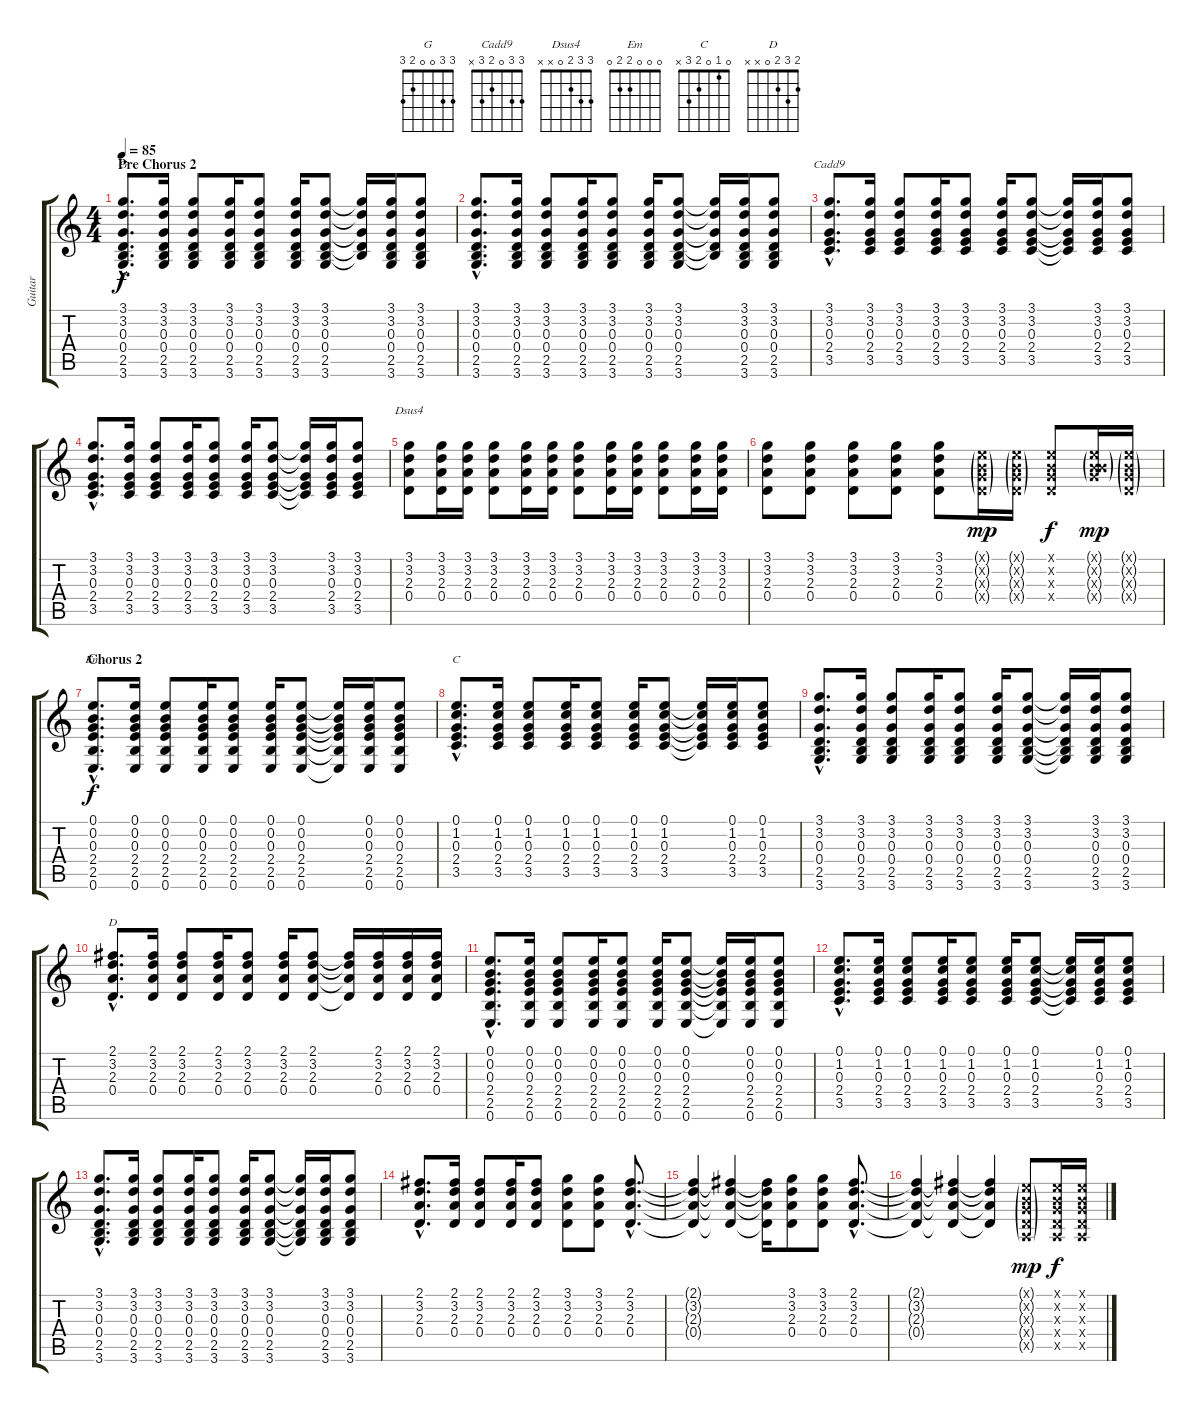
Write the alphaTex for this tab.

\track ("Guitar" "Guitar") {instrument acousticguitarsteel}
\staff {score tabs}
\tuning (E4 B3 G3 D3 A2 E2) {hide}
\chord ("G" 3 3 0 0 2 3)
\chord ("Cadd9" 3 3 0 2 3 x)
\chord ("Dsus4" 3 3 2 0 x x)
\chord ("Em" 0 0 0 2 2 0)
\chord ("C" 0 1 0 2 3 x)
\chord ("D" 2 3 2 0 x x)
\ts (4 4)
\section ("" "Pre Chorus 2")
\tempo 85
\clef g2
\ks c
(3.1{hac} 3.2{hac} 0.3{hac} 0.4{hac} 2.5{hac} 3.6{hac}).8{d ch "G" dy f} (3.1 3.2 0.3 0.4 2.5 3.6).16 (3.1 3.2 0.3 0.4 2.5 3.6).8 (3.1 3.2 0.3 0.4 2.5 3.6).16 (3.1 3.2 0.3 0.4 2.5 3.6).8 (3.1 3.2 0.3 0.4 2.5 3.6).16 (3.1 3.2 0.3 0.4 2.5 3.6).8 (3.1{t} 3.2{t} 0.3{t} 0.4{t} 2.5{t}).16 (3.1 3.2 0.3 0.4 2.5 3.6).16 (3.1 3.2 0.3 0.4 2.5 3.6).8 |
(3.1{hac} 3.2{hac} 0.3{hac} 0.4{hac} 2.5{hac} 3.6{hac}).8{d} (3.1 3.2 0.3 0.4 2.5 3.6).16 (3.1 3.2 0.3 0.4 2.5 3.6).8 (3.1 3.2 0.3 0.4 2.5 3.6).16 (3.1 3.2 0.3 0.4 2.5 3.6).8 (3.1 3.2 0.3 0.4 2.5 3.6).16 (3.1 3.2 0.3 0.4 2.5 3.6).8 (3.1{t} 3.2{t} 0.3{t} 0.4{t} 2.5{t}).16 (3.1 3.2 0.3 0.4 2.5 3.6).16 (3.1 3.2 0.3 0.4 2.5 3.6).8 |
(3.1{hac} 3.2{hac} 0.3{hac} 2.4{hac} 3.5{hac}).8{d ch "Cadd9"} (3.1 3.2 0.3 2.4 3.5).16 (3.1 3.2 0.3 2.4 3.5).8 (3.1 3.2 0.3 2.4 3.5).16 (3.1 3.2 0.3 2.4 3.5).8 (3.1 3.2 0.3 2.4 3.5).16 (3.1 3.2 0.3 2.4 3.5).8 (3.1{t} 3.2{t} 0.3{t} 2.4{t} 3.5{t}).16 (3.1 3.2 0.3 2.4 3.5).16 (3.1 3.2 0.3 2.4 3.5).8 |
(3.1{hac} 3.2{hac} 0.3{hac} 2.4{hac} 3.5{hac}).8{d} (3.1 3.2 0.3 2.4 3.5).16 (3.1 3.2 0.3 2.4 3.5).8 (3.1 3.2 0.3 2.4 3.5).16 (3.1 3.2 0.3 2.4 3.5).8 (3.1 3.2 0.3 2.4 3.5).16 (3.1 3.2 0.3 2.4 3.5).8 (3.1{t} 3.2{t} 0.3{t} 2.4{t} 3.5{t}).16 (3.1 3.2 0.3 2.4 3.5).16 (3.1 3.2 0.3 2.4 3.5).8 |
(3.1 3.2 2.3 0.4).8{ch "Dsus4"} (3.1 3.2 2.3 0.4).16 (3.1 3.2 2.3 0.4).16 (3.1 3.2 2.3 0.4).8 (3.1 3.2 2.3 0.4).16 (3.1 3.2 2.3 0.4).16 (3.1 3.2 2.3 0.4).8 (3.1 3.2 2.3 0.4).16 (3.1 3.2 2.3 0.4).16 (3.1 3.2 2.3 0.4).8 (3.1 3.2 2.3 0.4).16 (3.1 3.2 2.3 0.4).16 |
(3.1 3.2 2.3 0.4).8 (3.1 3.2 2.3 0.4).8 (3.1 3.2 2.3 0.4).8 (3.1 3.2 2.3 0.4).8 (3.1 3.2 2.3 0.4).8 (0.1{g x} 0.2{g x} 0.3{g x} 0.4{g x}).16{dy mp} (0.1{g x} 0.2{g x} 0.3{g x} 0.4{g x}).16 (0.1{x} 0.2{x} 0.3{x} 0.4{x}).8{dy f} (0.1{g x} 0.2{g x} 0.3{g x} 9.4{g x}).16{dy mp} (0.1{g x} 0.2{g x} 0.3{g x} 0.4{g x}).16 |
\section ("" "Chorus 2")
(0.1{hac} 0.2{hac} 0.3{hac} 2.4{hac} 2.5{hac} 0.6{hac}).8{d ch "Em" dy f} (0.1 0.2 0.3 2.4 2.5 0.6).16 (0.1 0.2 0.3 2.4 2.5 0.6).8 (0.1 0.2 0.3 2.4 2.5 0.6).16 (0.1 0.2 0.3 2.4 2.5 0.6).8 (0.1 0.2 0.3 2.4 2.5 0.6).16 (0.1 0.2 0.3 2.4 2.5 0.6).8 (0.1{t} 0.2{t} 0.3{t} 2.4{t} 2.5{t} 0.6{t}).16 (0.1 0.2 0.3 2.4 2.5 0.6).16 (0.1 0.2 0.3 2.4 2.5 0.6).8 |
(0.1{hac} 1.2{hac} 0.3{hac} 2.4{hac} 3.5{hac}).8{d ch "C"} (0.1 1.2 0.3 2.4 3.5).16 (0.1 1.2 0.3 2.4 3.5).8 (0.1 1.2 0.3 2.4 3.5).16 (0.1 1.2 0.3 2.4 3.5).8 (0.1 1.2 0.3 2.4 3.5).16 (0.1 1.2 0.3 2.4 3.5).8 (0.1{t} 1.2{t} 0.3{t} 2.4{t} 3.5{t}).16 (0.1 1.2 0.3 2.4 3.5).16 (0.1 1.2 0.3 2.4 3.5).8 |
(3.1{hac} 3.2{hac} 0.3{hac} 0.4{hac} 2.5{hac} 3.6{hac}).8{d} (3.1 3.2 0.3 0.4 2.5 3.6).16 (3.1 3.2 0.3 0.4 2.5 3.6).8 (3.1 3.2 0.3 0.4 2.5 3.6).16 (3.1 3.2 0.3 0.4 2.5 3.6).8 (3.1 3.2 0.3 0.4 2.5 3.6).16 (3.1 3.2 0.3 0.4 2.5 3.6).8 (3.1{t} 3.2{t} 0.3{t} 0.4{t} 2.5{t} 3.6{t}).16 (3.1 3.2 0.3 0.4 2.5 3.6).16 (3.1 3.2 0.3 0.4 2.5 3.6).8 |
(2.1{hac} 3.2{hac} 2.3{hac} 0.4{hac}).8{d ch "D"} (2.1 3.2 2.3 0.4).16 (2.1 3.2 2.3 0.4).8 (2.1 3.2 2.3 0.4).16 (2.1 3.2 2.3 0.4).8 (2.1 3.2 2.3 0.4).16 (2.1 3.2 2.3 0.4).8 (2.1{t} 3.2{t} 2.3{t} 0.4{t}).16 (2.1 3.2 2.3 0.4).16 (2.1 3.2 2.3 0.4).16 (2.1 3.2 2.3 0.4).16 |
(0.1{hac} 0.2{hac} 0.3{hac} 2.4{hac} 2.5{hac} 0.6{hac}).8{d} (0.1 0.2 0.3 2.4 2.5 0.6).16 (0.1 0.2 0.3 2.4 2.5 0.6).8 (0.1 0.2 0.3 2.4 2.5 0.6).16 (0.1 0.2 0.3 2.4 2.5 0.6).8 (0.1 0.2 0.3 2.4 2.5 0.6).16 (0.1 0.2 0.3 2.4 2.5 0.6).8 (0.1{t} 0.2{t} 0.3{t} 2.4{t} 2.5{t} 0.6{t}).16 (0.1 0.2 0.3 2.4 2.5 0.6).16 (0.1 0.2 0.3 2.4 2.5 0.6).8 |
(0.1{hac} 1.2{hac} 0.3{hac} 2.4{hac} 3.5{hac}).8{d} (0.1 1.2 0.3 2.4 3.5).16 (0.1 1.2 0.3 2.4 3.5).8 (0.1 1.2 0.3 2.4 3.5).16 (0.1 1.2 0.3 2.4 3.5).8 (0.1 1.2 0.3 2.4 3.5).16 (0.1 1.2 0.3 2.4 3.5).8 (0.1{t} 1.2{t} 0.3{t} 2.4{t} 3.5{t}).16 (0.1 1.2 0.3 2.4 3.5).16 (0.1 1.2 0.3 2.4 3.5).8 |
(3.1{hac} 3.2{hac} 0.3{hac} 0.4{hac} 2.5{hac} 3.6{hac}).8{d} (3.1 3.2 0.3 0.4 2.5 3.6).16 (3.1 3.2 0.3 0.4 2.5 3.6).8 (3.1 3.2 0.3 0.4 2.5 3.6).16 (3.1 3.2 0.3 0.4 2.5 3.6).8 (3.1 3.2 0.3 0.4 2.5 3.6).16 (3.1 3.2 0.3 0.4 2.5 3.6).8 (3.1{t} 3.2{t} 0.3{t} 0.4{t} 2.5{t} 3.6{t}).16 (3.1 3.2 0.3 0.4 2.5 3.6).16 (3.1 3.2 0.3 0.4 2.5 3.6).8 |
(2.1{hac} 3.2{hac} 2.3{hac} 0.4{hac}).8{d} (2.1 3.2 2.3 0.4).16 (2.1 3.2 2.3 0.4).8 (2.1 3.2 2.3 0.4).16 (2.1 3.2 2.3 0.4).8 (3.1 3.2 2.3 0.4).8 (3.1 3.2 2.3 0.4).8 (2.1{hac} 3.2{hac} 2.3{hac} 0.4{hac}).8{d} |
(2.1{t} 3.2{t} 2.3{t} 0.4{t}).4 (2.1{t} 3.2{t} 2.3{t} 0.4{t}).4 (2.1{t} 3.2{t} 2.3{t} 0.4{t}).16 (3.1 3.2 2.3 0.4).8 (3.1 3.2 2.3 0.4).8 (2.1{hac} 3.2{hac} 2.3{hac} 0.4{hac}).8{d} |
(2.1{t} 3.2{t} 2.3{t} 0.4{t}).4 (2.1{t} 3.2{t} 2.3{t} 0.4{t}).4 (2.1{t} 3.2{t} 2.3{t} 0.4{t}).4 (0.1{g x} 0.2{g x} 0.3{g x} 0.4{g x} 0.5{g x}).8{dy mp} (0.1{x} 0.2{x} 0.3{x} 0.4{x} 0.5{x}).16{dy f} (0.1{x} 0.2{x} 0.3{x} 0.4{x} 0.5{x}).16
